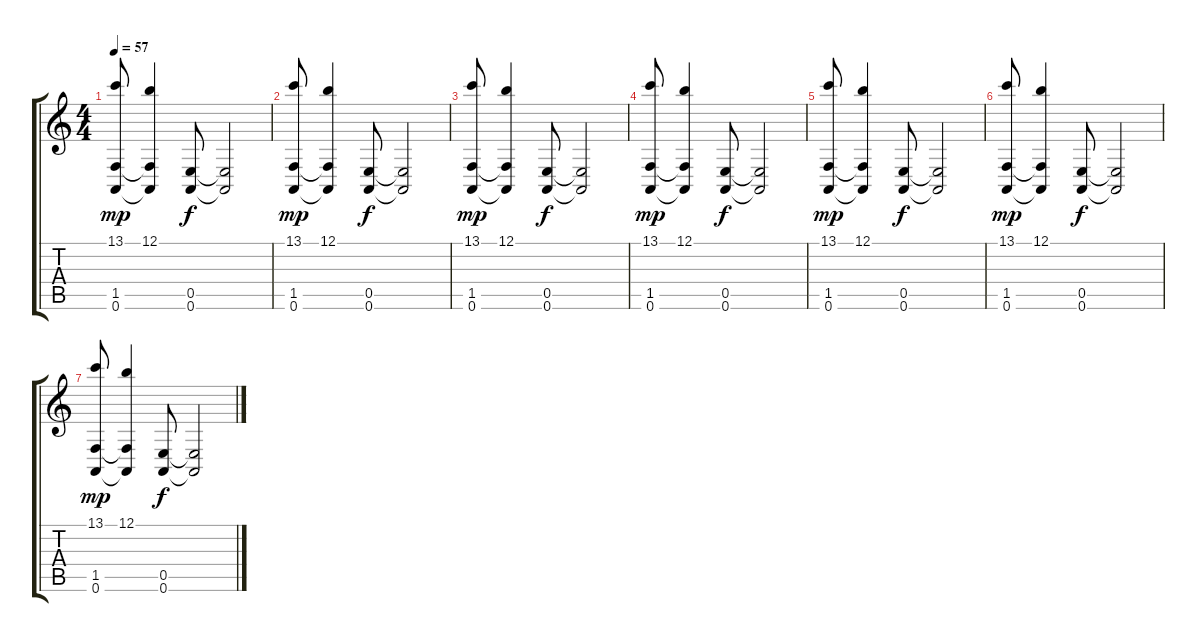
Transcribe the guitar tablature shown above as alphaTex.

\track "" {instrument electricpiano1}
\staff {score tabs}
\tuning (B4 Gb4 D4 A3 E3 A2) {hide}
\ts (4 4)
\tempo 57
\clef g2
\ks c
(13.1 1.5 0.6).8{dy mp} (12.1 1.5{t} 0.6{t}).4 (0.5 0.6).8{dy f} (0.5{t} 0.6{t}).2 |
(13.1 1.5 0.6).8{dy mp} (12.1 1.5{t} 0.6{t}).4 (0.5 0.6).8{dy f} (0.5{t} 0.6{t}).2 |
(13.1 1.5 0.6).8{dy mp} (12.1 1.5{t} 0.6{t}).4 (0.5 0.6).8{dy f} (0.5{t} 0.6{t}).2 |
(13.1 1.5 0.6).8{dy mp} (12.1 1.5{t} 0.6{t}).4 (0.5 0.6).8{dy f} (0.5{t} 0.6{t}).2 |
(13.1 1.5 0.6).8{dy mp} (12.1 1.5{t} 0.6{t}).4 (0.5 0.6).8{dy f} (0.5{t} 0.6{t}).2 |
(13.1 1.5 0.6).8{dy mp} (12.1 1.5{t} 0.6{t}).4 (0.5 0.6).8{dy f} (0.5{t} 0.6{t}).2 |
(13.1 1.5 0.6).8{dy mp} (12.1 1.5{t} 0.6{t}).4 (0.5 0.6).8{dy f} (0.5{t} 0.6{t}).2
